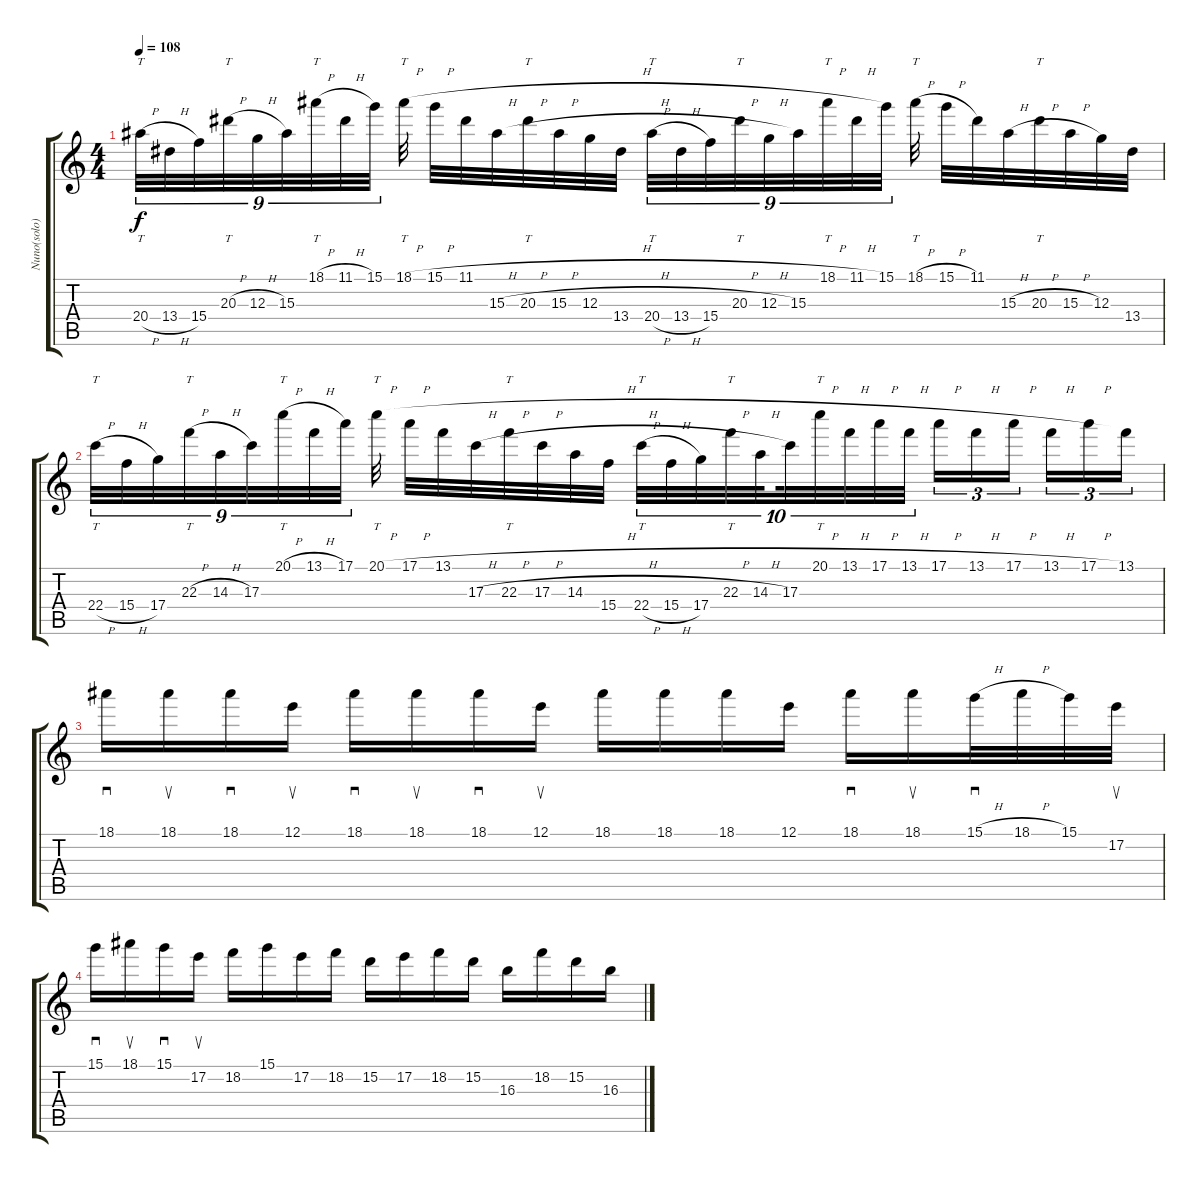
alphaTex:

\track ("Nuno(solo)" "Nuno(solo)") {instrument distortionguitar}
\staff {score tabs}
\tuning (E4 B3 G3 D3 A2 E2) {hide}
\ts (4 4)
\tempo 108
\clef g2
\ks c
20.4{h}.32{tt tu (9 8) dy f} 13.4{h}.32{tu (9 8)} 15.4.32{tu (9 8)} 20.3{h}.32{tt tu (9 8)} 12.3{h}.32{tu (9 8)} 15.3.32{tu (9 8)} 18.1{h}.32{tt tu (9 8)} 11.1{h}.32{tu (9 8)} 15.1.32{tu (9 8)} 18.1{h}.32{tt} 15.1{h}.32 11.1{h}.32 15.3{h}.32 20.3{h}.32{tt} 15.3{h}.32 12.3{h}.32 13.4.32 20.4{h}.32{tt tu (9 8)} 13.4{h}.32{tu (9 8)} 15.4.32{tu (9 8)} 20.3{h}.32{tt tu (9 8)} 12.3{h}.32{tu (9 8)} 15.3.32{tu (9 8)} 18.1{h}.32{tt tu (9 8)} 11.1{h}.32{tu (9 8)} 15.1.32{tu (9 8)} 18.1{h}.32{tt} 15.1{h}.32 11.1.32 15.3{h}.32 20.3{h}.32{tt} 15.3{h}.32 12.3.32 13.4.32 |
22.4{h}.32{tt tu (9 8)} 15.4{h}.32{tu (9 8)} 17.4.32{tu (9 8)} 22.3{h}.32{tt tu (9 8)} 14.3{h}.32{tu (9 8)} 17.3.32{tu (9 8)} 20.1{h}.32{tt tu (9 8)} 13.1{h}.32{tu (9 8)} 17.1.32{tu (9 8)} 20.1{h}.32{tt} 17.1{h}.32 13.1{h}.32 17.3{h}.32 22.3{h}.32{tt} 17.3{h}.32 14.3{h}.32 15.4.32 22.4{h}.32{tt tu (10 8)} 15.4{h}.32{tu (10 8)} 17.4.32{tu (10 8)} 22.3{h}.32{tt tu (10 8)} 14.3{h}.32{tu (10 8) beam splitsecondary} 17.3.32{tu (10 8)} 20.1{h}.32{tt tu (10 8)} 13.1{h}.32{tu (10 8)} 17.1{h}.32{tu (10 8)} 13.1{h}.32{tu (10 8)} 17.1{h}.16{tu (3 2)} 13.1{h}.16{tu (3 2)} 17.1{h}.16{tu (3 2) beam splitsecondary} 13.1{h}.16{tu (3 2)} 17.1{h}.16{tu (3 2)} 13.1.16{tu (3 2)} |
18.1.16{sd} 18.1.16{su} 18.1.16{sd} 12.1.16{su} 18.1.16{sd} 18.1.16{su} 18.1.16{sd} 12.1.16{su} 18.1.16 18.1.16 18.1.16 12.1.16 18.1.16{sd} 18.1.16{su} 15.1{h}.32{sd} 18.1{h}.32 15.1.32 17.2.32{su} |
15.1.16{sd} 18.1.16{su} 15.1.16{sd} 17.2.16{su} 18.2.16 15.1.16 17.2.16 18.2.16 15.2.16 17.2.16 18.2.16 15.2.16 16.3.16 18.2.16 15.2.16 16.3.16
